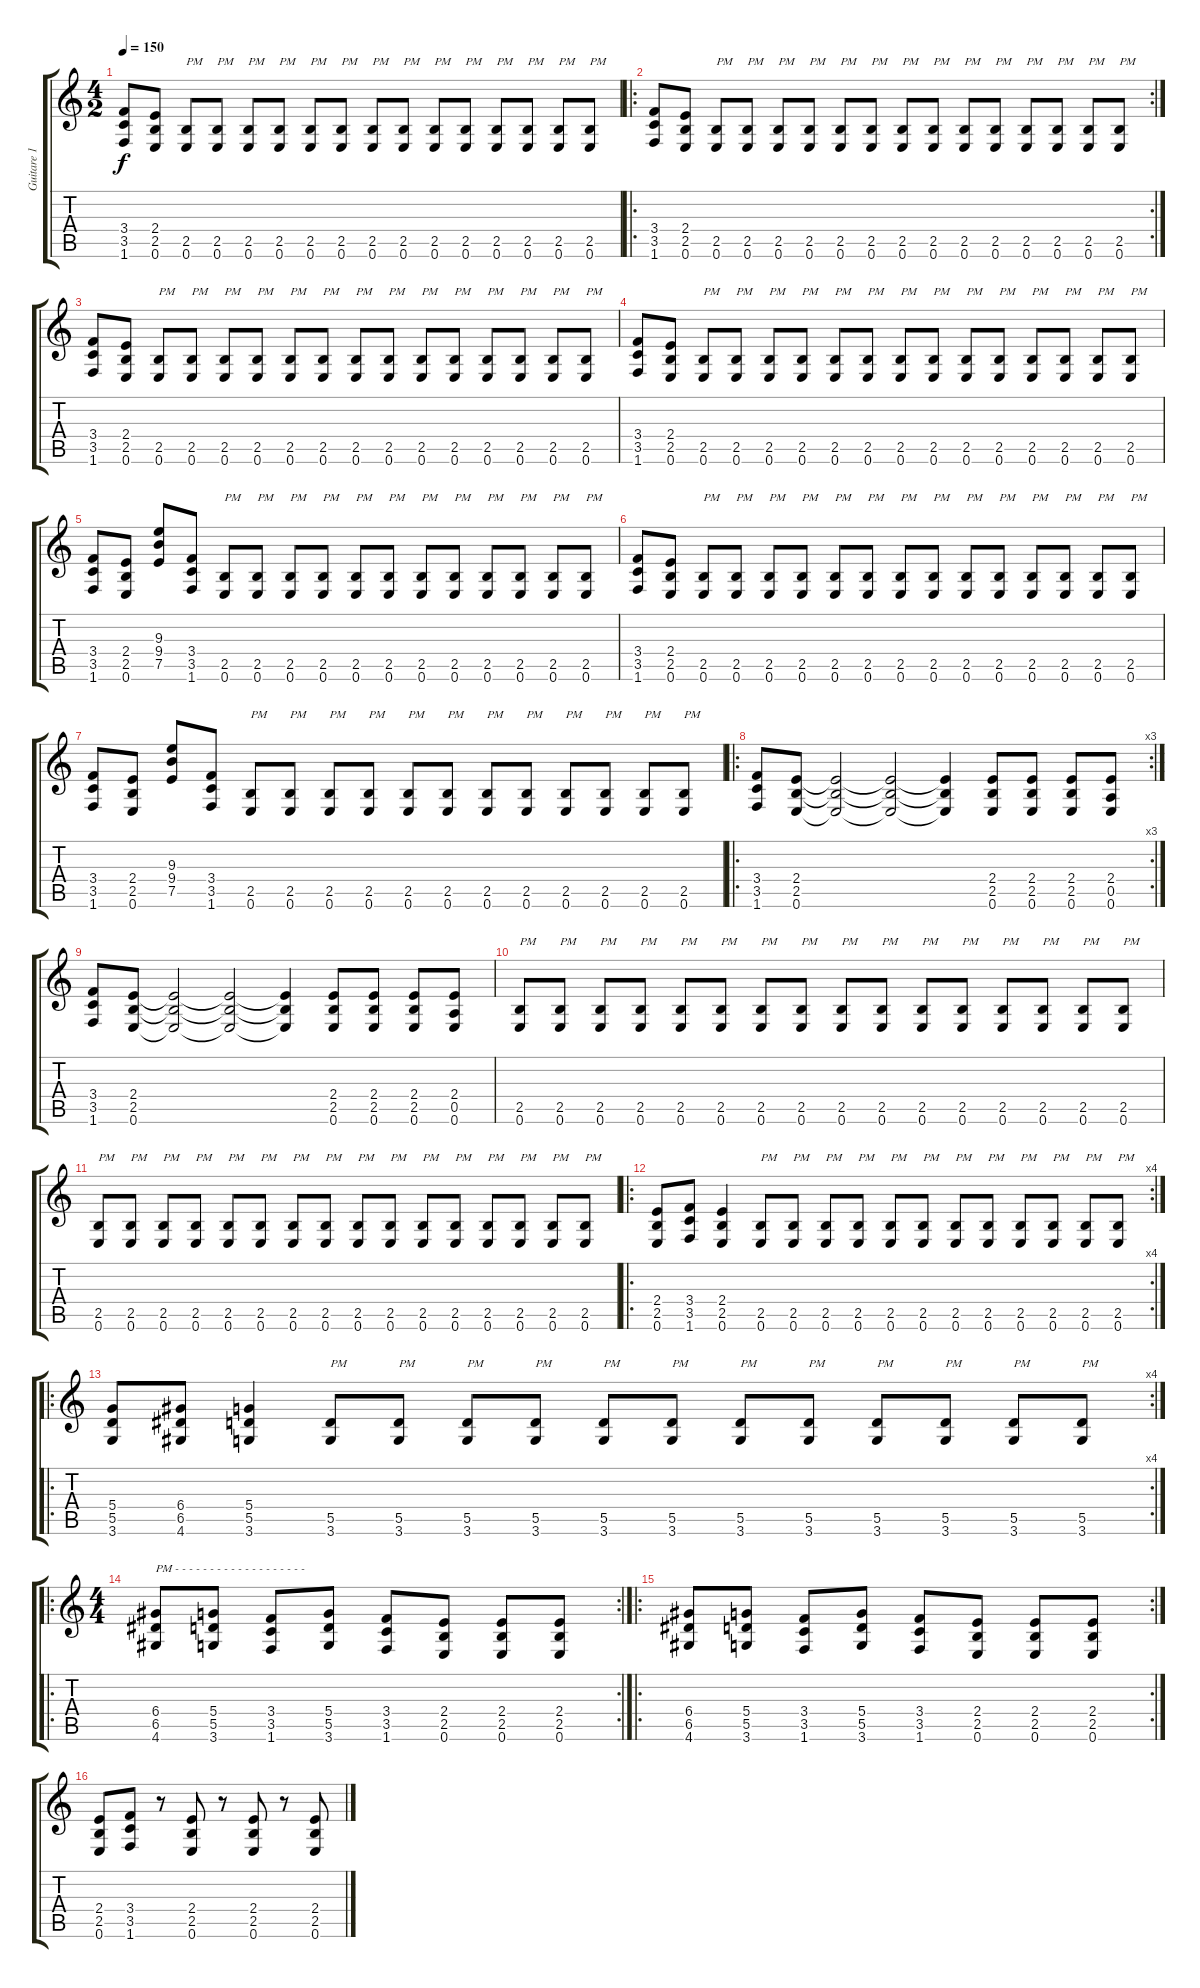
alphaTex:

\track ("Guitare 1" "Guitare 1") {instrument distortionguitar}
\staff {score tabs}
\tuning (E4 B3 G3 D3 A2 E2) {hide}
\ts (4 2)
\tempo 150
\clef g2
\ks c
(3.4 3.5 1.6).8{dy f instrument distortionguitar} (2.4 2.5 0.6).8 (2.5 0.6).8{txt "PM" instrument electricguitarmuted} (2.5 0.6).8{txt "PM"} (2.5 0.6).8{txt "PM"} (2.5 0.6).8{txt "PM"} (2.5 0.6).8{txt "PM"} (2.5 0.6).8{txt "PM"} (2.5 0.6).8{txt "PM"} (2.5 0.6).8{txt "PM"} (2.5 0.6).8{txt "PM"} (2.5 0.6).8{txt "PM"} (2.5 0.6).8{txt "PM"} (2.5 0.6).8{txt "PM"} (2.5 0.6).8{txt "PM"} (2.5 0.6).8{txt "PM"} |
\ro
\rc 2
(3.4 3.5 1.6).8{instrument distortionguitar} (2.4 2.5 0.6).8 (2.5 0.6).8{txt "PM" instrument electricguitarmuted} (2.5 0.6).8{txt "PM"} (2.5 0.6).8{txt "PM"} (2.5 0.6).8{txt "PM"} (2.5 0.6).8{txt "PM"} (2.5 0.6).8{txt "PM"} (2.5 0.6).8{txt "PM"} (2.5 0.6).8{txt "PM"} (2.5 0.6).8{txt "PM"} (2.5 0.6).8{txt "PM"} (2.5 0.6).8{txt "PM"} (2.5 0.6).8{txt "PM"} (2.5 0.6).8{txt "PM"} (2.5 0.6).8{txt "PM"} |
(3.4 3.5 1.6).8{instrument distortionguitar} (2.4 2.5 0.6).8 (2.5 0.6).8{txt "PM" instrument electricguitarmuted} (2.5 0.6).8{txt "PM"} (2.5 0.6).8{txt "PM"} (2.5 0.6).8{txt "PM"} (2.5 0.6).8{txt "PM"} (2.5 0.6).8{txt "PM"} (2.5 0.6).8{txt "PM"} (2.5 0.6).8{txt "PM"} (2.5 0.6).8{txt "PM"} (2.5 0.6).8{txt "PM"} (2.5 0.6).8{txt "PM"} (2.5 0.6).8{txt "PM"} (2.5 0.6).8{txt "PM"} (2.5 0.6).8{txt "PM"} |
(3.4 3.5 1.6).8{instrument distortionguitar} (2.4 2.5 0.6).8 (2.5 0.6).8{txt "PM" instrument electricguitarmuted} (2.5 0.6).8{txt "PM"} (2.5 0.6).8{txt "PM"} (2.5 0.6).8{txt "PM"} (2.5 0.6).8{txt "PM"} (2.5 0.6).8{txt "PM"} (2.5 0.6).8{txt "PM"} (2.5 0.6).8{txt "PM"} (2.5 0.6).8{txt "PM"} (2.5 0.6).8{txt "PM"} (2.5 0.6).8{txt "PM"} (2.5 0.6).8{txt "PM"} (2.5 0.6).8{txt "PM"} (2.5 0.6).8{txt "PM"} |
(3.4 3.5 1.6).8{instrument distortionguitar} (2.4 2.5 0.6).8 (9.3 9.4 7.5).8 (3.4 3.5 1.6).8 (2.5 0.6).8{txt "PM" instrument electricguitarmuted} (2.5 0.6).8{txt "PM"} (2.5 0.6).8{txt "PM"} (2.5 0.6).8{txt "PM"} (2.5 0.6).8{txt "PM"} (2.5 0.6).8{txt "PM"} (2.5 0.6).8{txt "PM"} (2.5 0.6).8{txt "PM"} (2.5 0.6).8{txt "PM"} (2.5 0.6).8{txt "PM"} (2.5 0.6).8{txt "PM"} (2.5 0.6).8{txt "PM"} |
(3.4 3.5 1.6).8{instrument distortionguitar} (2.4 2.5 0.6).8 (2.5 0.6).8{txt "PM" instrument electricguitarmuted} (2.5 0.6).8{txt "PM"} (2.5 0.6).8{txt "PM"} (2.5 0.6).8{txt "PM"} (2.5 0.6).8{txt "PM"} (2.5 0.6).8{txt "PM"} (2.5 0.6).8{txt "PM"} (2.5 0.6).8{txt "PM"} (2.5 0.6).8{txt "PM"} (2.5 0.6).8{txt "PM"} (2.5 0.6).8{txt "PM"} (2.5 0.6).8{txt "PM"} (2.5 0.6).8{txt "PM"} (2.5 0.6).8{txt "PM"} |
(3.4 3.5 1.6).8{instrument distortionguitar} (2.4 2.5 0.6).8 (9.3 9.4 7.5).8 (3.4 3.5 1.6).8 (2.5 0.6).8{txt "PM" instrument electricguitarmuted} (2.5 0.6).8{txt "PM"} (2.5 0.6).8{txt "PM"} (2.5 0.6).8{txt "PM"} (2.5 0.6).8{txt "PM"} (2.5 0.6).8{txt "PM"} (2.5 0.6).8{txt "PM"} (2.5 0.6).8{txt "PM"} (2.5 0.6).8{txt "PM"} (2.5 0.6).8{txt "PM"} (2.5 0.6).8{txt "PM"} (2.5 0.6).8{txt "PM"} |
\ro
\rc 3
(3.4 3.5 1.6).8{instrument distortionguitar} (2.4 2.5 0.6).8 (2.4{t} 2.5{t} 0.6{t}).2 (2.4{t} 2.5{t} 0.6{t}).2 (2.4{t} 2.5{t} 0.6{t}).4 (2.4 2.5 0.6).8 (2.4 2.5 0.6).8 (2.4 2.5 0.6).8 (2.4 0.5 0.6).8 |
(3.4 3.5 1.6).8 (2.4 2.5 0.6).8 (2.4{t} 2.5{t} 0.6{t}).2 (2.4{t} 2.5{t} 0.6{t}).2 (2.4{t} 2.5{t} 0.6{t}).4 (2.4 2.5 0.6).8 (2.4 2.5 0.6).8 (2.4 2.5 0.6).8 (2.4 0.5 0.6).8 |
(2.5 0.6).8{txt "PM" instrument electricguitarmuted} (2.5 0.6).8{txt "PM"} (2.5 0.6).8{txt "PM"} (2.5 0.6).8{txt "PM"} (2.5 0.6).8{txt "PM"} (2.5 0.6).8{txt "PM"} (2.5 0.6).8{txt "PM"} (2.5 0.6).8{txt "PM"} (2.5 0.6).8{txt "PM"} (2.5 0.6).8{txt "PM"} (2.5 0.6).8{txt "PM"} (2.5 0.6).8{txt "PM"} (2.5 0.6).8{txt "PM"} (2.5 0.6).8{txt "PM"} (2.5 0.6).8{txt "PM"} (2.5 0.6).8{txt "PM"} |
(2.5 0.6).8{txt "PM"} (2.5 0.6).8{txt "PM"} (2.5 0.6).8{txt "PM"} (2.5 0.6).8{txt "PM"} (2.5 0.6).8{txt "PM"} (2.5 0.6).8{txt "PM"} (2.5 0.6).8{txt "PM"} (2.5 0.6).8{txt "PM"} (2.5 0.6).8{txt "PM"} (2.5 0.6).8{txt "PM"} (2.5 0.6).8{txt "PM"} (2.5 0.6).8{txt "PM"} (2.5 0.6).8{txt "PM"} (2.5 0.6).8{txt "PM"} (2.5 0.6).8{txt "PM"} (2.5 0.6).8{txt "PM"} |
\ro
\rc 4
(2.4 2.5 0.6).8{instrument distortionguitar} (3.4 3.5 1.6).8 (2.4 2.5 0.6).4 (2.5 0.6).8{txt "PM" instrument electricguitarmuted} (2.5 0.6).8{txt "PM"} (2.5 0.6).8{txt "PM"} (2.5 0.6).8{txt "PM"} (2.5 0.6).8{txt "PM"} (2.5 0.6).8{txt "PM"} (2.5 0.6).8{txt "PM"} (2.5 0.6).8{txt "PM"} (2.5 0.6).8{txt "PM"} (2.5 0.6).8{txt "PM"} (2.5 0.6).8{txt "PM"} (2.5 0.6).8{txt "PM"} |
\ro
\rc 4
(5.4 5.5 3.6).8{instrument distortionguitar} (6.4 6.5 4.6).8 (5.4 5.5 3.6).4 (5.5 3.6).8{txt "PM" instrument electricguitarmuted} (5.5 3.6).8{txt "PM"} (5.5 3.6).8{txt "PM"} (5.5 3.6).8{txt "PM"} (5.5 3.6).8{txt "PM"} (5.5 3.6).8{txt "PM"} (5.5 3.6).8{txt "PM"} (5.5 3.6).8{txt "PM"} (5.5 3.6).8{txt "PM"} (5.5 3.6).8{txt "PM"} (5.5 3.6).8{txt "PM"} (5.5 3.6).8{txt "PM"} |
\ro
\rc 2
\ts (4 4)
(6.4 6.5 4.6).8{txt "PM - - - - - - - - - - - - - - - - - - -"} (5.4 5.5 3.6).8 (3.4 3.5 1.6).8 (5.4 5.5 3.6).8 (3.4 3.5 1.6).8 (2.4 2.5 0.6).8 (2.4 2.5 0.6).8 (2.4 2.5 0.6).8 |
\ro
\rc 2
(6.4 6.5 4.6).8{instrument distortionguitar} (5.4 5.5 3.6).8 (3.4 3.5 1.6).8 (5.4 5.5 3.6).8 (3.4 3.5 1.6).8 (2.4 2.5 0.6).8 (2.4 2.5 0.6).8 (2.4 2.5 0.6).8 |
(2.4 2.5 0.6).8 (3.4 3.5 1.6).8 r.8 (2.4 2.5 0.6).8 r.8 (2.4 2.5 0.6).8 r.8 (2.4 2.5 0.6).8
